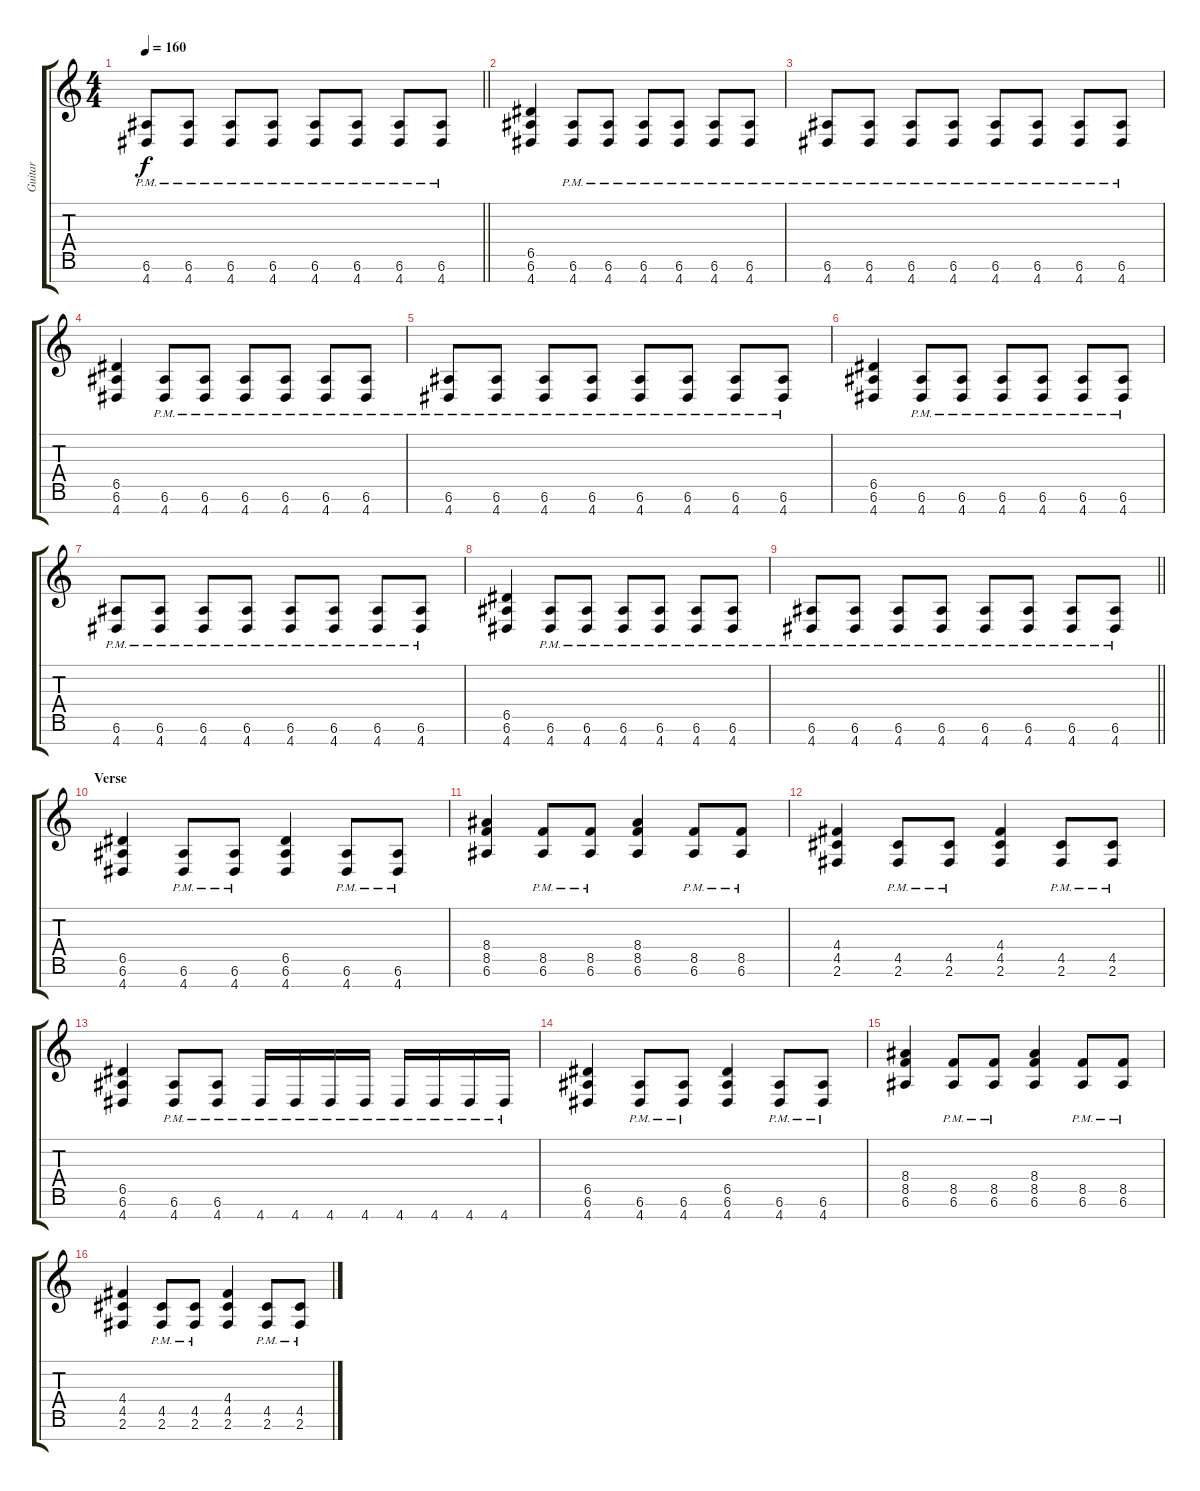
\track ("Guitar" "Guitar") {instrument distortionguitar}
\staff {score tabs}
\tuning (E4 B3 G3 D3 A2 E2 B1) {hide}
\ts (4 4)
\tempo 160
\clef g2
\barLineRight lightlight
\ks c
(6.6{pm} 4.7{pm}).8{dy f} (6.6{pm} 4.7{pm}).8 (6.6{pm} 4.7{pm}).8 (6.6{pm} 4.7{pm}).8 (6.6{pm} 4.7{pm}).8 (6.6{pm} 4.7{pm}).8 (6.6{pm} 4.7{pm}).8 (6.6{pm} 4.7{pm}).8 |
(6.5 6.6 4.7).4 (6.6{pm} 4.7{pm}).8 (6.6{pm} 4.7{pm}).8 (6.6{pm} 4.7{pm}).8 (6.6{pm} 4.7{pm}).8 (6.6{pm} 4.7{pm}).8 (6.6{pm} 4.7{pm}).8 |
(6.6{pm} 4.7{pm}).8 (6.6{pm} 4.7{pm}).8 (6.6{pm} 4.7{pm}).8 (6.6{pm} 4.7{pm}).8 (6.6{pm} 4.7{pm}).8 (6.6{pm} 4.7{pm}).8 (6.6{pm} 4.7{pm}).8 (6.6{pm} 4.7{pm}).8 |
(6.5 6.6 4.7).4 (6.6{pm} 4.7{pm}).8 (6.6{pm} 4.7{pm}).8 (6.6{pm} 4.7{pm}).8 (6.6{pm} 4.7{pm}).8 (6.6{pm} 4.7{pm}).8 (6.6{pm} 4.7{pm}).8 |
(6.6{pm} 4.7{pm}).8 (6.6{pm} 4.7{pm}).8 (6.6{pm} 4.7{pm}).8 (6.6{pm} 4.7{pm}).8 (6.6{pm} 4.7{pm}).8 (6.6{pm} 4.7{pm}).8 (6.6{pm} 4.7{pm}).8 (6.6{pm} 4.7{pm}).8 |
(6.5 6.6 4.7).4 (6.6{pm} 4.7{pm}).8 (6.6{pm} 4.7{pm}).8 (6.6{pm} 4.7{pm}).8 (6.6{pm} 4.7{pm}).8 (6.6{pm} 4.7{pm}).8 (6.6{pm} 4.7{pm}).8 |
(6.6{pm} 4.7{pm}).8 (6.6{pm} 4.7{pm}).8 (6.6{pm} 4.7{pm}).8 (6.6{pm} 4.7{pm}).8 (6.6{pm} 4.7{pm}).8 (6.6{pm} 4.7{pm}).8 (6.6{pm} 4.7{pm}).8 (6.6{pm} 4.7{pm}).8 |
(6.5 6.6 4.7).4 (6.6{pm} 4.7{pm}).8 (6.6{pm} 4.7{pm}).8 (6.6{pm} 4.7{pm}).8 (6.6{pm} 4.7{pm}).8 (6.6{pm} 4.7{pm}).8 (6.6{pm} 4.7{pm}).8 |
\barLineRight lightlight
(6.6{pm} 4.7{pm}).8 (6.6{pm} 4.7{pm}).8 (6.6{pm} 4.7{pm}).8 (6.6{pm} 4.7{pm}).8 (6.6{pm} 4.7{pm}).8 (6.6{pm} 4.7{pm}).8 (6.6{pm} 4.7{pm}).8 (6.6{pm} 4.7{pm}).8 |
\section ("" "Verse ")
(6.5 6.6 4.7).4 (6.6{pm} 4.7{pm}).8 (6.6{pm} 4.7{pm}).8 (6.5 6.6 4.7).4 (6.6{pm} 4.7{pm}).8 (6.6{pm} 4.7{pm}).8 |
(8.4 8.5 6.6).4 (8.5{pm} 6.6{pm}).8 (8.5{pm} 6.6{pm}).8 (8.4 8.5 6.6).4 (8.5{pm} 6.6{pm}).8 (8.5{pm} 6.6{pm}).8 |
(4.4 4.5 2.6).4 (4.5{pm} 2.6{pm}).8 (4.5{pm} 2.6{pm}).8 (4.4 4.5 2.6).4 (4.5{pm} 2.6{pm}).8 (4.5{pm} 2.6{pm}).8 |
(6.5 6.6 4.7).4 (6.6{pm} 4.7{pm}).8 (6.6{pm} 4.7{pm}).8 4.7{pm}.16 4.7{pm}.16 4.7{pm}.16 4.7{pm}.16 4.7{pm}.16 4.7{pm}.16 4.7{pm}.16 4.7{pm}.16 |
(6.5 6.6 4.7).4 (6.6{pm} 4.7{pm}).8 (6.6{pm} 4.7{pm}).8 (6.5 6.6 4.7).4 (6.6{pm} 4.7{pm}).8 (6.6{pm} 4.7{pm}).8 |
(8.4 8.5 6.6).4 (8.5{pm} 6.6{pm}).8 (8.5{pm} 6.6{pm}).8 (8.4 8.5 6.6).4 (8.5{pm} 6.6{pm}).8 (8.5{pm} 6.6{pm}).8 |
(4.4 4.5 2.6).4 (4.5{pm} 2.6{pm}).8 (4.5{pm} 2.6{pm}).8 (4.4 4.5 2.6).4 (4.5{pm} 2.6{pm}).8 (4.5{pm} 2.6{pm}).8
